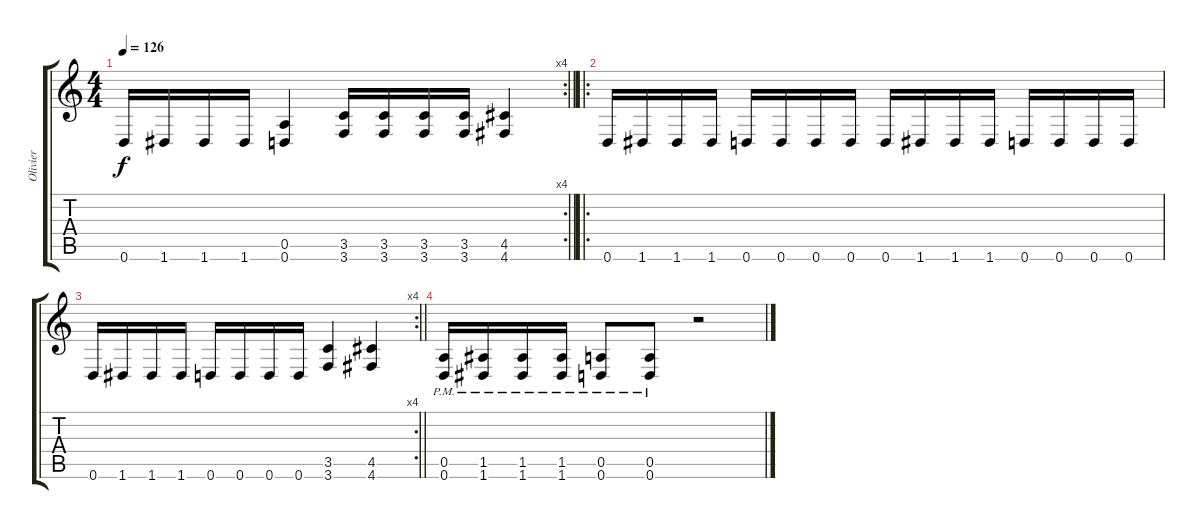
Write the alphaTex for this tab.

\track ("Olivier" "Olivier") {instrument distortionguitar}
\staff {score tabs}
\tuning (E4 B3 G3 D3 A2 D2) {hide}
\rc 4
\ts (4 4)
\tempo 126
\clef g2
\barLineRight lightlight
\ks c
0.6.16{dy f} 1.6.16 1.6.16 1.6.16 (0.5 0.6).4 (3.5 3.6).16 (3.5 3.6).16 (3.5 3.6).16 (3.5 3.6).16 (4.5 4.6).4 |
\ro
0.6.16 1.6.16 1.6.16 1.6.16 0.6.16 0.6.16 0.6.16 0.6.16 0.6.16 1.6.16 1.6.16 1.6.16 0.6.16 0.6.16 0.6.16 0.6.16 |
\rc 4
\barLineRight lightlight
0.6.16 1.6.16 1.6.16 1.6.16 0.6.16 0.6.16 0.6.16 0.6.16 (3.5 3.6).4 (4.5 4.6).4 |
(0.5{pm} 0.6{pm}).16 (1.5{pm} 1.6{pm}).16 (1.5{pm} 1.6{pm}).16 (1.5{pm} 1.6{pm}).16 (0.5{pm} 0.6{pm}).8 (0.5{pm} 0.6{pm}).8 r.2
